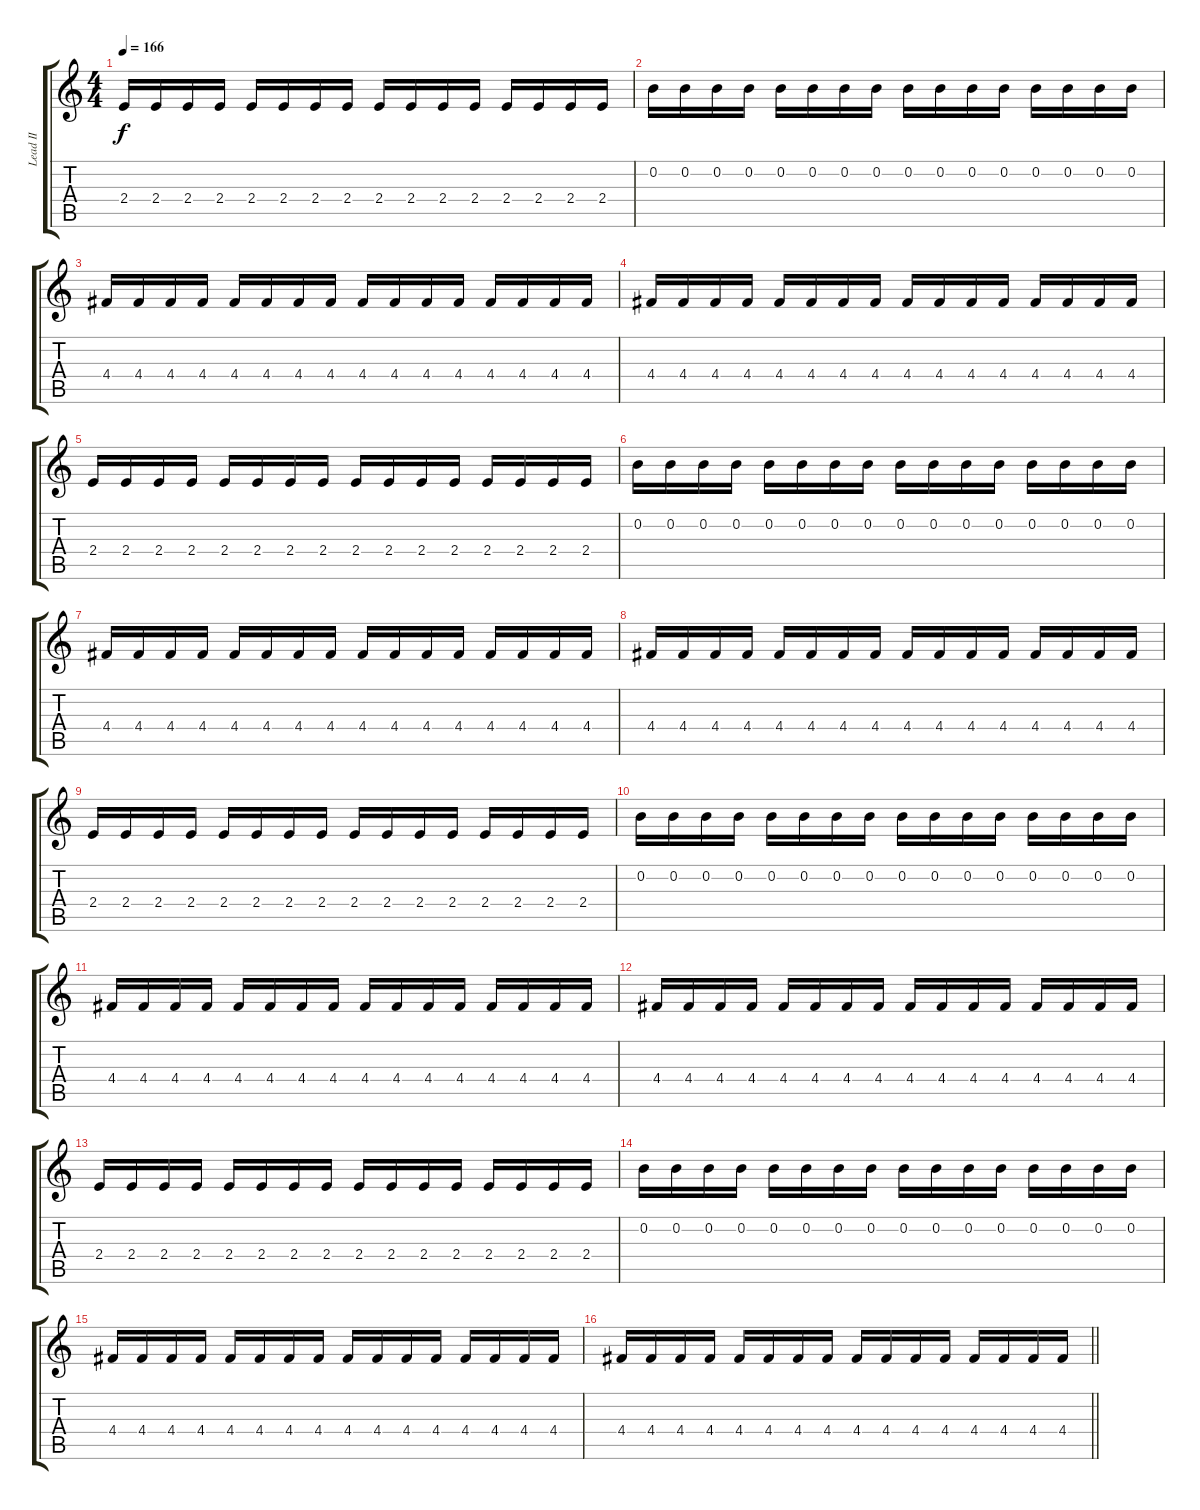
\track ("Lead II" "Lead II") {instrument distortionguitar}
\staff {score tabs}
\tuning (E4 B3 G3 D3 A2 E2) {hide}
\ts (4 4)
\tempo 166
\clef g2
\ks c
2.4.16{dy f} 2.4.16 2.4.16 2.4.16 2.4.16 2.4.16 2.4.16 2.4.16 2.4.16 2.4.16 2.4.16 2.4.16 2.4.16 2.4.16 2.4.16 2.4.16 |
0.2.16 0.2.16 0.2.16 0.2.16 0.2.16 0.2.16 0.2.16 0.2.16 0.2.16 0.2.16 0.2.16 0.2.16 0.2.16 0.2.16 0.2.16 0.2.16 |
4.4.16 4.4.16 4.4.16 4.4.16 4.4.16 4.4.16 4.4.16 4.4.16 4.4.16 4.4.16 4.4.16 4.4.16 4.4.16 4.4.16 4.4.16 4.4.16 |
4.4.16 4.4.16 4.4.16 4.4.16 4.4.16 4.4.16 4.4.16 4.4.16 4.4.16 4.4.16 4.4.16 4.4.16 4.4.16 4.4.16 4.4.16 4.4.16 |
2.4.16 2.4.16 2.4.16 2.4.16 2.4.16 2.4.16 2.4.16 2.4.16 2.4.16 2.4.16 2.4.16 2.4.16 2.4.16 2.4.16 2.4.16 2.4.16 |
0.2.16 0.2.16 0.2.16 0.2.16 0.2.16 0.2.16 0.2.16 0.2.16 0.2.16 0.2.16 0.2.16 0.2.16 0.2.16 0.2.16 0.2.16 0.2.16 |
4.4.16 4.4.16 4.4.16 4.4.16 4.4.16 4.4.16 4.4.16 4.4.16 4.4.16 4.4.16 4.4.16 4.4.16 4.4.16 4.4.16 4.4.16 4.4.16 |
4.4.16 4.4.16 4.4.16 4.4.16 4.4.16 4.4.16 4.4.16 4.4.16 4.4.16 4.4.16 4.4.16 4.4.16 4.4.16 4.4.16 4.4.16 4.4.16 |
2.4.16 2.4.16 2.4.16 2.4.16 2.4.16 2.4.16 2.4.16 2.4.16 2.4.16 2.4.16 2.4.16 2.4.16 2.4.16 2.4.16 2.4.16 2.4.16 |
0.2.16 0.2.16 0.2.16 0.2.16 0.2.16 0.2.16 0.2.16 0.2.16 0.2.16 0.2.16 0.2.16 0.2.16 0.2.16 0.2.16 0.2.16 0.2.16 |
4.4.16 4.4.16 4.4.16 4.4.16 4.4.16 4.4.16 4.4.16 4.4.16 4.4.16 4.4.16 4.4.16 4.4.16 4.4.16 4.4.16 4.4.16 4.4.16 |
4.4.16 4.4.16 4.4.16 4.4.16 4.4.16 4.4.16 4.4.16 4.4.16 4.4.16 4.4.16 4.4.16 4.4.16 4.4.16 4.4.16 4.4.16 4.4.16 |
2.4.16 2.4.16 2.4.16 2.4.16 2.4.16 2.4.16 2.4.16 2.4.16 2.4.16 2.4.16 2.4.16 2.4.16 2.4.16 2.4.16 2.4.16 2.4.16 |
0.2.16 0.2.16 0.2.16 0.2.16 0.2.16 0.2.16 0.2.16 0.2.16 0.2.16 0.2.16 0.2.16 0.2.16 0.2.16 0.2.16 0.2.16 0.2.16 |
4.4.16 4.4.16 4.4.16 4.4.16 4.4.16 4.4.16 4.4.16 4.4.16 4.4.16 4.4.16 4.4.16 4.4.16 4.4.16 4.4.16 4.4.16 4.4.16 |
\barLineRight lightlight
4.4.16 4.4.16 4.4.16 4.4.16 4.4.16 4.4.16 4.4.16 4.4.16 4.4.16 4.4.16 4.4.16 4.4.16 4.4.16 4.4.16 4.4.16 4.4.16
